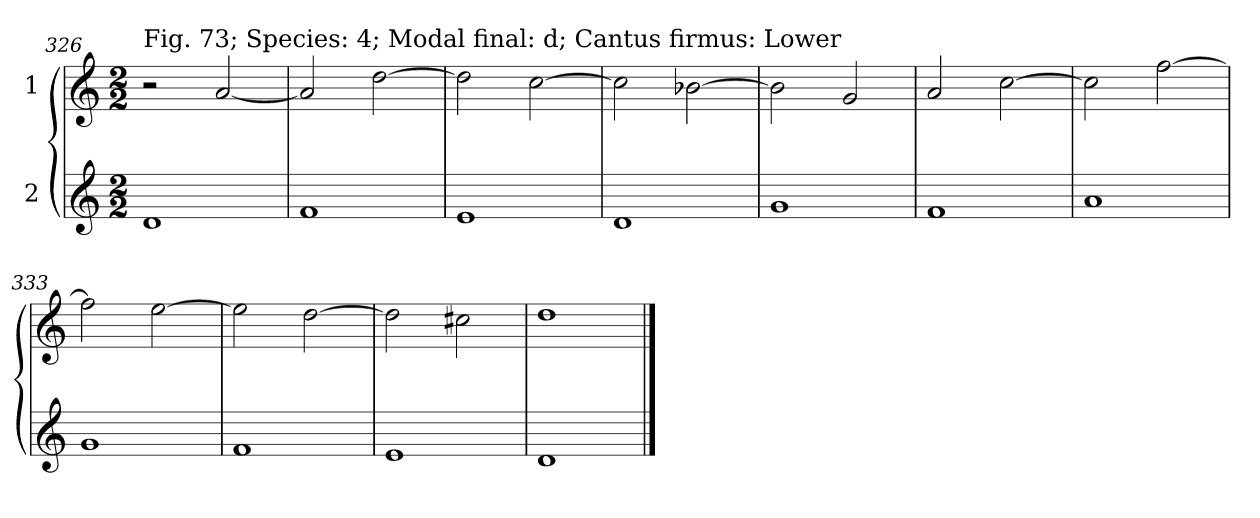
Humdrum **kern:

**kern	**kern
*part2	*part1
*staff2	*staff1
*I"2	*I"1
*clefG2	*clefG2
*k[]	*k[]
*M2/2	*M2/2
=326	=326
!	!LO:TX:a:t=Fig. 73; Species&colon; 4; Modal final&colon; d; Cantus firmus&colon; Lower
1d	2r
.	[2a/
=327	=327
1f	2a/]
.	[2dd\
=328	=328
1e	2dd\]
.	[2cc\
=329	=329
1d	2cc\]
.	[2b-X\
=330	=330
1g	2b-\]
.	2g/
=331	=331
1f	2a/
.	[2cc\
=332	=332
1a	2cc\]
.	[2ff\
=333	=333
1g	2ff\]
.	[2ee\
=334	=334
1f	2ee\]
.	[2dd\
=335	=335
1e	2dd\]
.	2cc#X\
=336	=336
1d	1dd
==	==
*-	*-
